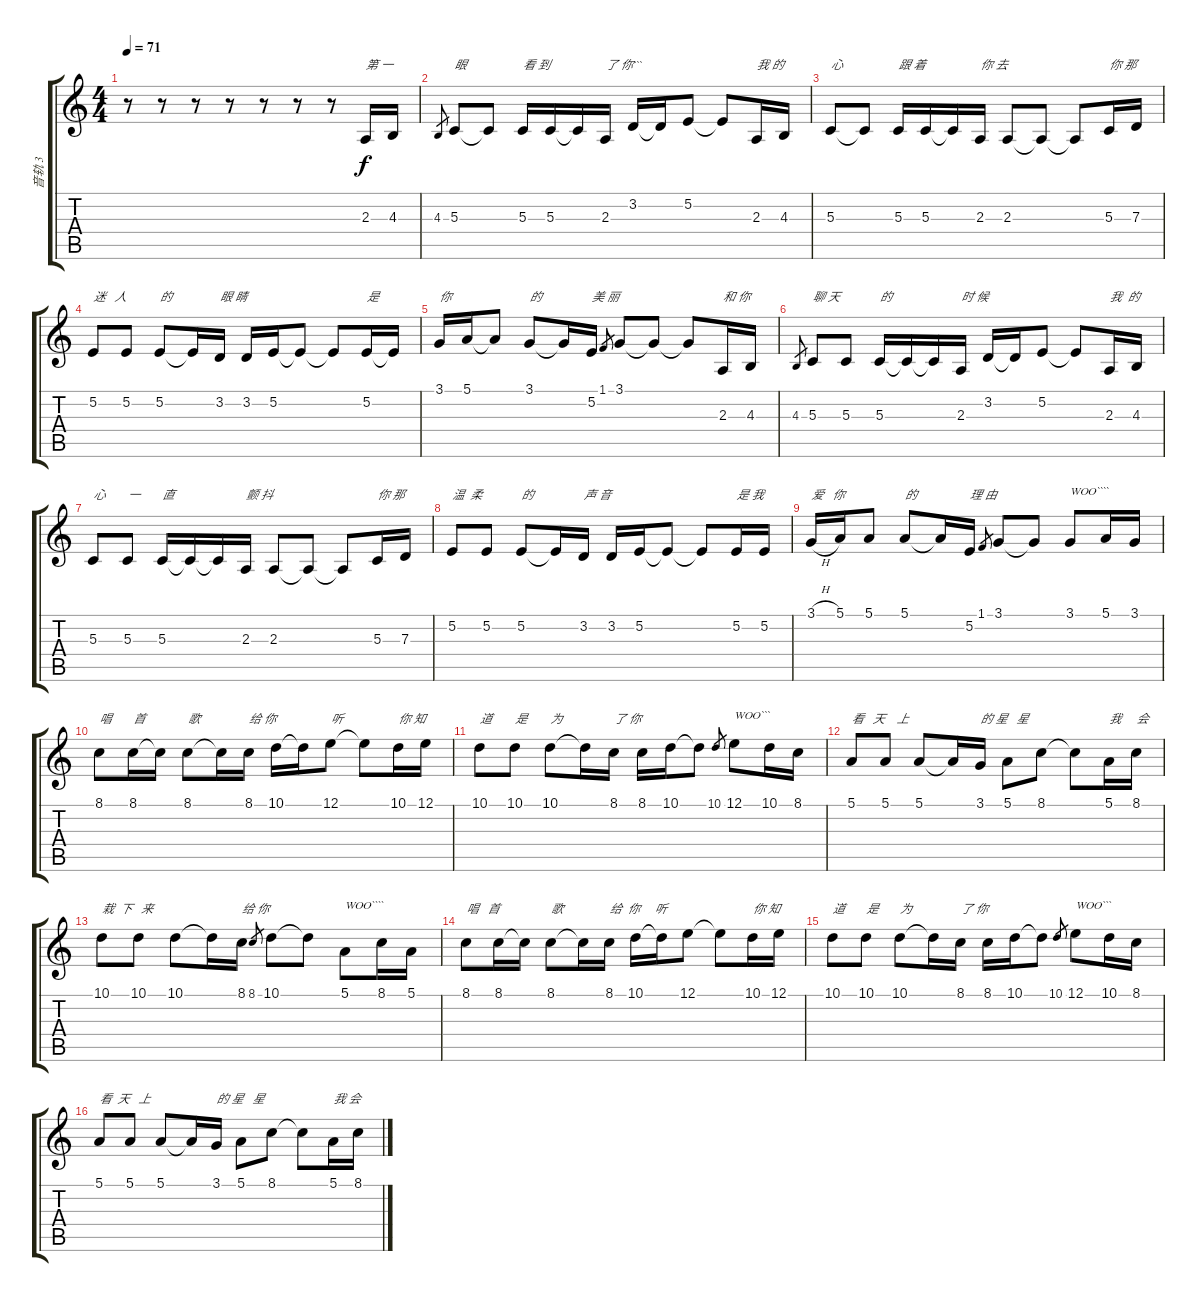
\track ("音轨 3" "音轨 3") {instrument violin}
\staff {score tabs}
\tuning (E4 B3 G3 D3 A2 E2) {hide}
\ts (4 4)
\tempo 71
\clef g2
\ks c
r.8{dy f instrument violin} r.8 r.8 r.8 r.8 r.8 r.8 2.3.16{txt "第 一"} 4.3.16 |
4.3.8{gr} 5.3.8{txt "眼"} 5.3{t}.8 5.3.16{txt "看 到"} 5.3.16 5.3{t}.16 2.3.16{txt "了 你```"} 3.2.16 3.2{t}.16 5.2.8 5.2{t}.8 2.3.16{txt "我 的"} 4.3.16 |
5.3.8{txt "心"} 5.3{t}.8 5.3.16{txt "跟 着"} 5.3.16 5.3{t}.16 2.3.16{txt "你 去"} 2.3.8 2.3{t}.8 2.3{t}.8 5.3.16{txt "你 那"} 7.3.16 |
5.2.8{txt "迷   人"} 5.2.8 5.2.8{txt "的"} 5.2{t}.16 3.2.16{txt "眼 睛"} 3.2.16 5.2.16 5.2{t}.8 5.2{t}.8 5.2.16{txt "是"} 5.2{t}.16 |
3.1.16{txt "你"} 5.1.16 5.1{t}.8 3.1.8{txt "的"} 3.1{t}.16 5.2.16{txt "美 丽"} 1.1.8{gr} 3.1.8 3.1{t}.8 3.1{t}.8 2.3.16{txt "和 你"} 4.3.16 |
4.3.8{gr} 5.3.8{txt "聊 天"} 5.3.8 5.3.16{txt "的"} 5.3{t}.16 5.3{t}.16 2.3.16{txt "时 候"} 3.2.16 3.2{t}.16 5.2.8 5.2{t}.8 2.3.16{txt "我  的"} 4.3.16 |
5.3.8{txt "心"} 5.3.8{txt "一"} 5.3.16{txt "直"} 5.3{t}.16 5.3{t}.16 2.3.16{txt "颤 抖"} 2.3.8 2.3{t}.8 2.3{t}.8 5.3.16{txt "你 那"} 7.3.16 |
5.2.8{txt "温  柔"} 5.2.8 5.2.8{txt "的"} 5.2{t}.16 3.2.16{txt "声 音"} 3.2.16 5.2.16 5.2{t}.8 5.2{t}.8 5.2.16{txt "是 我"} 5.2.16 |
3.1{h}.16{txt "爱   你"} 5.1.16 5.1.8 5.1.8{txt "的"} 5.1{t}.16 5.2.16{txt "理 由"} 1.1.8{gr} 3.1.8 3.1{t}.8 3.1.8{txt "WOO````"} 5.1.16 3.1.16 |
8.1.8{txt "唱"} 8.1.16{txt "首"} 8.1{t}.16 8.1.8{txt "歌"} 8.1{t}.16 8.1.16{txt "给 你"} 10.1.16 10.1{t}.16 12.1.8{txt "听"} 12.1{t}.8 10.1.16{txt "你 知"} 12.1.16 |
10.1.8{txt "道"} 10.1.8{txt "是"} 10.1.8{txt "为"} 10.1{t}.16 8.1.16{txt "了 你"} 8.1.16 10.1.16 10.1{t}.8 10.1.8{gr} 12.1.8{txt "WOO```"} 10.1.16 8.1.16 |
5.1.8{txt "看   天    上"} 5.1.8 5.1.8 5.1{t}.16 3.1.16{txt "的 星   星"} 5.1.8 8.1.8 8.1{t}.8 5.1.16{txt "我"} 8.1.16{txt "会"} |
10.1.8{txt "栽  下   来"} 10.1.8 10.1.8 10.1{t}.16 8.1.16{txt "给 你"} 8.1.8{gr} 10.1.8 10.1{t}.8 5.1.8{txt "WOO````"} 8.1.16 5.1.16 |
8.1.8{txt "唱   首"} 8.1.16 8.1{t}.16 8.1.8{txt "歌"} 8.1{t}.16 8.1.16{txt "给  你     听"} 10.1.16 10.1{t}.16 12.1.8 12.1{t}.8 10.1.16{txt "你 知"} 12.1.16 |
10.1.8{txt "道"} 10.1.8{txt "是"} 10.1.8{txt "为"} 10.1{t}.16 8.1.16{txt "了 你"} 8.1.16 10.1.16 10.1{t}.8 10.1.8{gr} 12.1.8{txt "WOO```"} 10.1.16 8.1.16 |
5.1.8{txt "看  天   上"} 5.1.8 5.1.8 5.1{t}.16 3.1.16{txt "的 星   星"} 5.1.8 8.1.8 8.1{t}.8 5.1.16{txt "我 会"} 8.1.16
